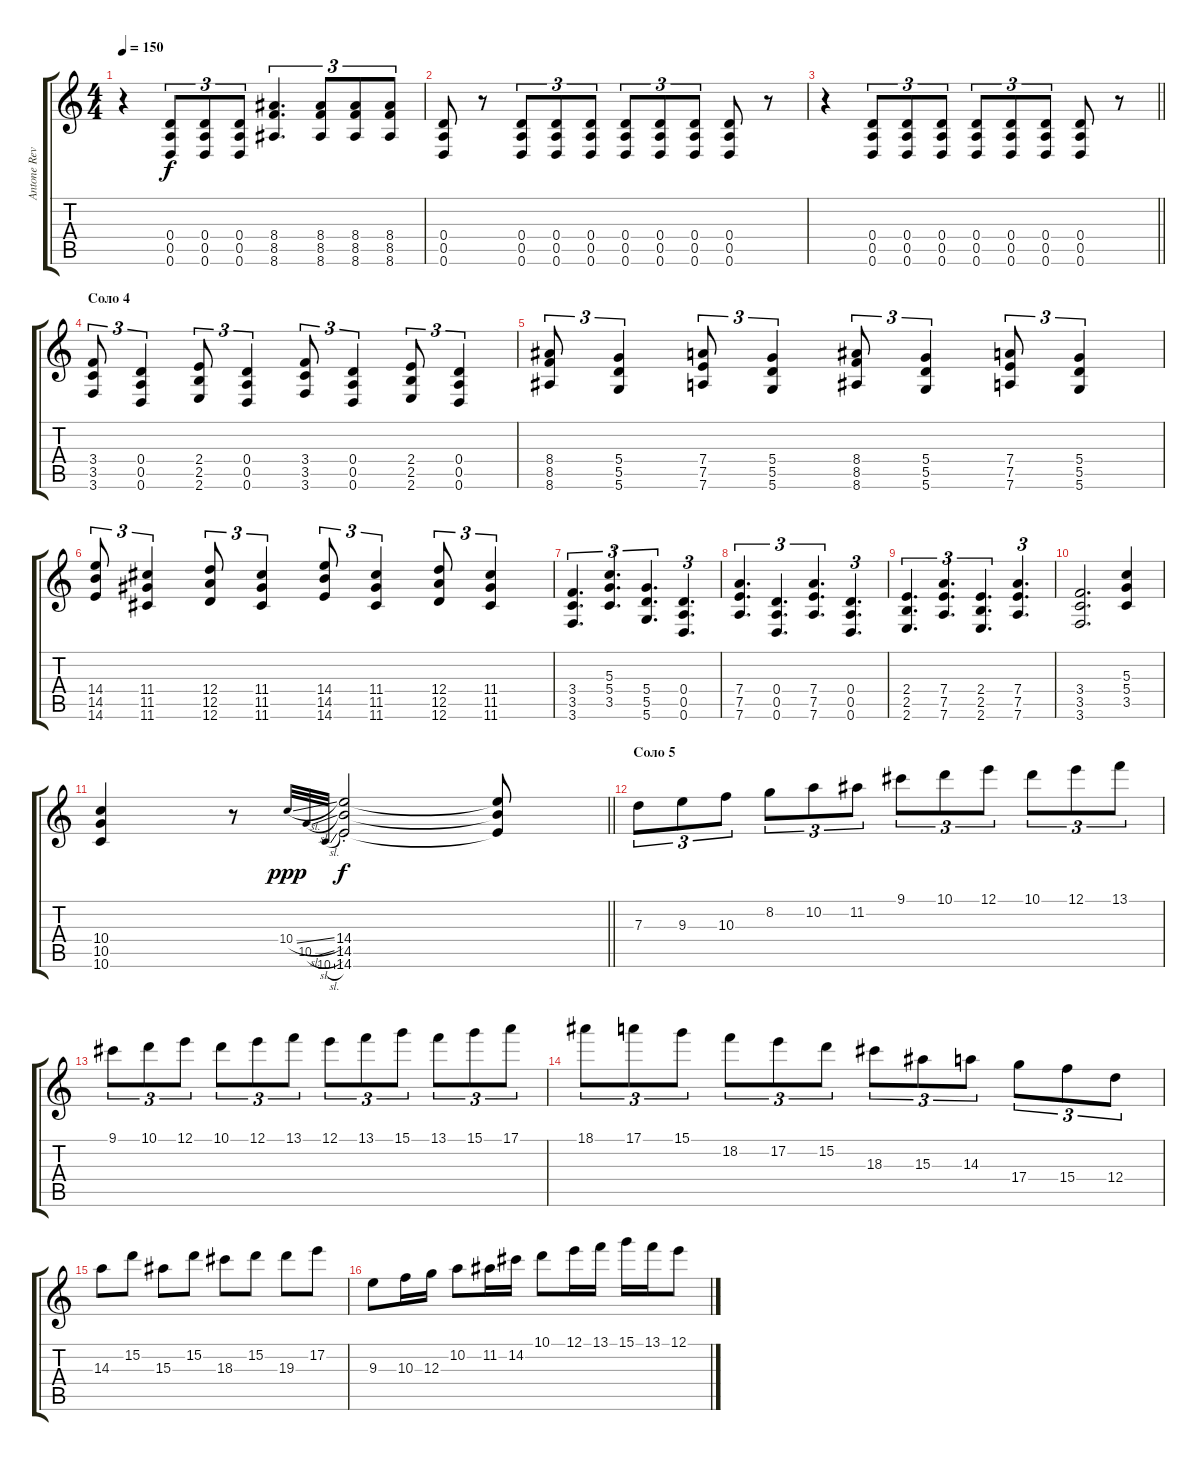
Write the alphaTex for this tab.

\track ("Antone Revenson" "Antone Rev") {instrument distortionguitar}
\staff {score tabs}
\tuning (E4 B3 G3 D3 A2 D2) {hide}
\ts (4 4)
\tempo 150
\clef g2
\ks c
r.4{dy f} (0.4 0.5 0.6).8{tu (3 2)} (0.4 0.5 0.6).8{tu (3 2)} (0.4 0.5 0.6).8{tu (3 2)} (8.4 8.5 8.6).4{d tu (3 2)} (8.4 8.5 8.6).8{tu (3 2)} (8.4 8.5 8.6).8{tu (3 2)} (8.4 8.5 8.6).8{tu (3 2)} |
(0.4 0.5 0.6).8 r.8 (0.4 0.5 0.6).8{tu (3 2)} (0.4 0.5 0.6).8{tu (3 2)} (0.4 0.5 0.6).8{tu (3 2)} (0.4 0.5 0.6).8{tu (3 2)} (0.4 0.5 0.6).8{tu (3 2)} (0.4 0.5 0.6).8{tu (3 2)} (0.4 0.5 0.6).8 r.8 |
\barLineRight lightlight
r.4 (0.4 0.5 0.6).8{tu (3 2)} (0.4 0.5 0.6).8{tu (3 2)} (0.4 0.5 0.6).8{tu (3 2)} (0.4 0.5 0.6).8{tu (3 2)} (0.4 0.5 0.6).8{tu (3 2)} (0.4 0.5 0.6).8{tu (3 2)} (0.4 0.5 0.6).8 r.8 |
\section ("" "Соло 4")
(3.4 3.5 3.6).8{tu (3 2)} (0.4 0.5 0.6).4{tu (3 2)} (2.4 2.5 2.6).8{tu (3 2)} (0.4 0.5 0.6).4{tu (3 2)} (3.4 3.5 3.6).8{tu (3 2)} (0.4 0.5 0.6).4{tu (3 2)} (2.4 2.5 2.6).8{tu (3 2)} (0.4 0.5 0.6).4{tu (3 2)} |
(8.4 8.5 8.6).8{tu (3 2)} (5.4 5.5 5.6).4{tu (3 2)} (7.4 7.5 7.6).8{tu (3 2)} (5.4 5.5 5.6).4{tu (3 2)} (8.4 8.5 8.6).8{tu (3 2)} (5.4 5.5 5.6).4{tu (3 2)} (7.4 7.5 7.6).8{tu (3 2)} (5.4 5.5 5.6).4{tu (3 2)} |
(14.4 14.5 14.6).8{tu (3 2)} (11.4 11.5 11.6).4{tu (3 2)} (12.4 12.5 12.6).8{tu (3 2)} (11.4 11.5 11.6).4{tu (3 2)} (14.4 14.5 14.6).8{tu (3 2)} (11.4 11.5 11.6).4{tu (3 2)} (12.4 12.5 12.6).8{tu (3 2)} (11.4 11.5 11.6).4{tu (3 2)} |
(3.4 3.5 3.6).4{d tu (3 2)} (5.3 5.4 3.5).4{d tu (3 2)} (5.4 5.5 5.6).4{d tu (3 2)} (0.4 0.5 0.6).4{d tu (3 2)} |
(7.4 7.5 7.6).4{d tu (3 2)} (0.4 0.5 0.6).4{d tu (3 2)} (7.4 7.5 7.6).4{d tu (3 2)} (0.4 0.5 0.6).4{d tu (3 2)} |
(2.4 2.5 2.6).4{d tu (3 2)} (7.4 7.5 7.6).4{d tu (3 2)} (2.4 2.5 2.6).4{d tu (3 2)} (7.4 7.5 7.6).4{d tu (3 2)} |
(3.4 3.5 3.6).2{d} (5.3 5.4 3.5).4 |
\barLineRight lightlight
(10.4 10.5 10.6).4 r.8 10.4{sl}.32{gr onbeat dy ppp} 10.5{sl}.32{gr onbeat} 10.6{sl}.32{gr onbeat} (14.4{st} 14.5{st} 14.6{st}).2{dy f} (14.4{t} 14.5{t} 14.6{t}).8 |
\section ("" "Соло 5")
7.3.8{tu (3 2) volume 16} 9.3.8{tu (3 2)} 10.3.8{tu (3 2)} 8.2.8{tu (3 2)} 10.2.8{tu (3 2)} 11.2.8{tu (3 2)} 9.1.8{tu (3 2)} 10.1.8{tu (3 2)} 12.1.8{tu (3 2)} 10.1.8{tu (3 2)} 12.1.8{tu (3 2)} 13.1.8{tu (3 2)} |
9.1.8{tu (3 2)} 10.1.8{tu (3 2)} 12.1.8{tu (3 2)} 10.1.8{tu (3 2)} 12.1.8{tu (3 2)} 13.1.8{tu (3 2)} 12.1.8{tu (3 2)} 13.1.8{tu (3 2)} 15.1.8{tu (3 2)} 13.1.8{tu (3 2)} 15.1.8{tu (3 2)} 17.1.8{tu (3 2)} |
18.1.8{tu (3 2)} 17.1.8{tu (3 2)} 15.1.8{tu (3 2)} 18.2.8{tu (3 2)} 17.2.8{tu (3 2)} 15.2.8{tu (3 2)} 18.3.8{tu (3 2)} 15.3.8{tu (3 2)} 14.3.8{tu (3 2)} 17.4.8{tu (3 2)} 15.4.8{tu (3 2)} 12.4.8{tu (3 2)} |
14.3.8 15.2.8 15.3.8 15.2.8 18.3.8 15.2.8 19.3.8 17.2.8 |
9.3.8 10.3.16 12.3.16 10.2.8 11.2.16 14.2.16 10.1.8 12.1.16 13.1.16 15.1.16 13.1.16 12.1.8
